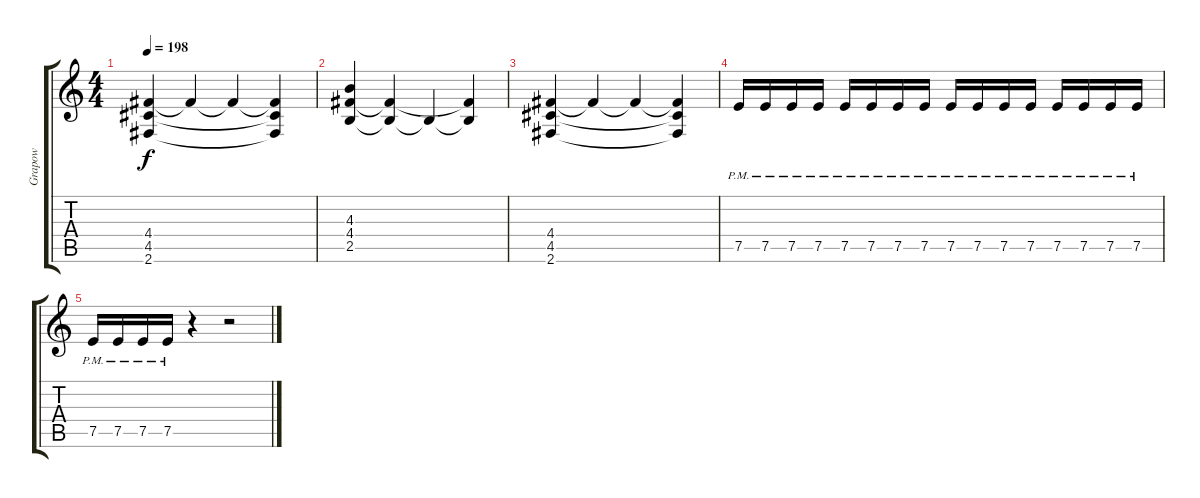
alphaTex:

\track ("Grapow" "Grapow") {instrument distortionguitar}
\staff {score tabs}
\tuning (E4 B3 G3 D3 A2 E2) {hide}
\ts (4 4)
\tempo 198
\clef g2
\ks c
(4.4 4.5 2.6).4{dy f} 4.4{t}.4 4.4{t}.4 (4.4{t} 4.5{t} 2.6{t}).4 |
(4.3 4.4 2.5).4 (4.4{t} 2.5{t}).4 2.5{t}.4 (4.4{t} 2.5{t}).4 |
(4.4 4.5 2.6).4 4.4{t}.4 4.4{t}.4 (4.4{t} 4.5{t} 2.6{t}).4 |
7.5{pm}.16 7.5{pm}.16 7.5{pm}.16 7.5{pm}.16 7.5{pm}.16 7.5{pm}.16 7.5{pm}.16 7.5{pm}.16 7.5{pm}.16 7.5{pm}.16 7.5{pm}.16 7.5{pm}.16 7.5{pm}.16 7.5{pm}.16 7.5{pm}.16 7.5{pm}.16 |
7.5{pm}.16 7.5{pm}.16 7.5{pm}.16 7.5{pm}.16 r.4 r.2
